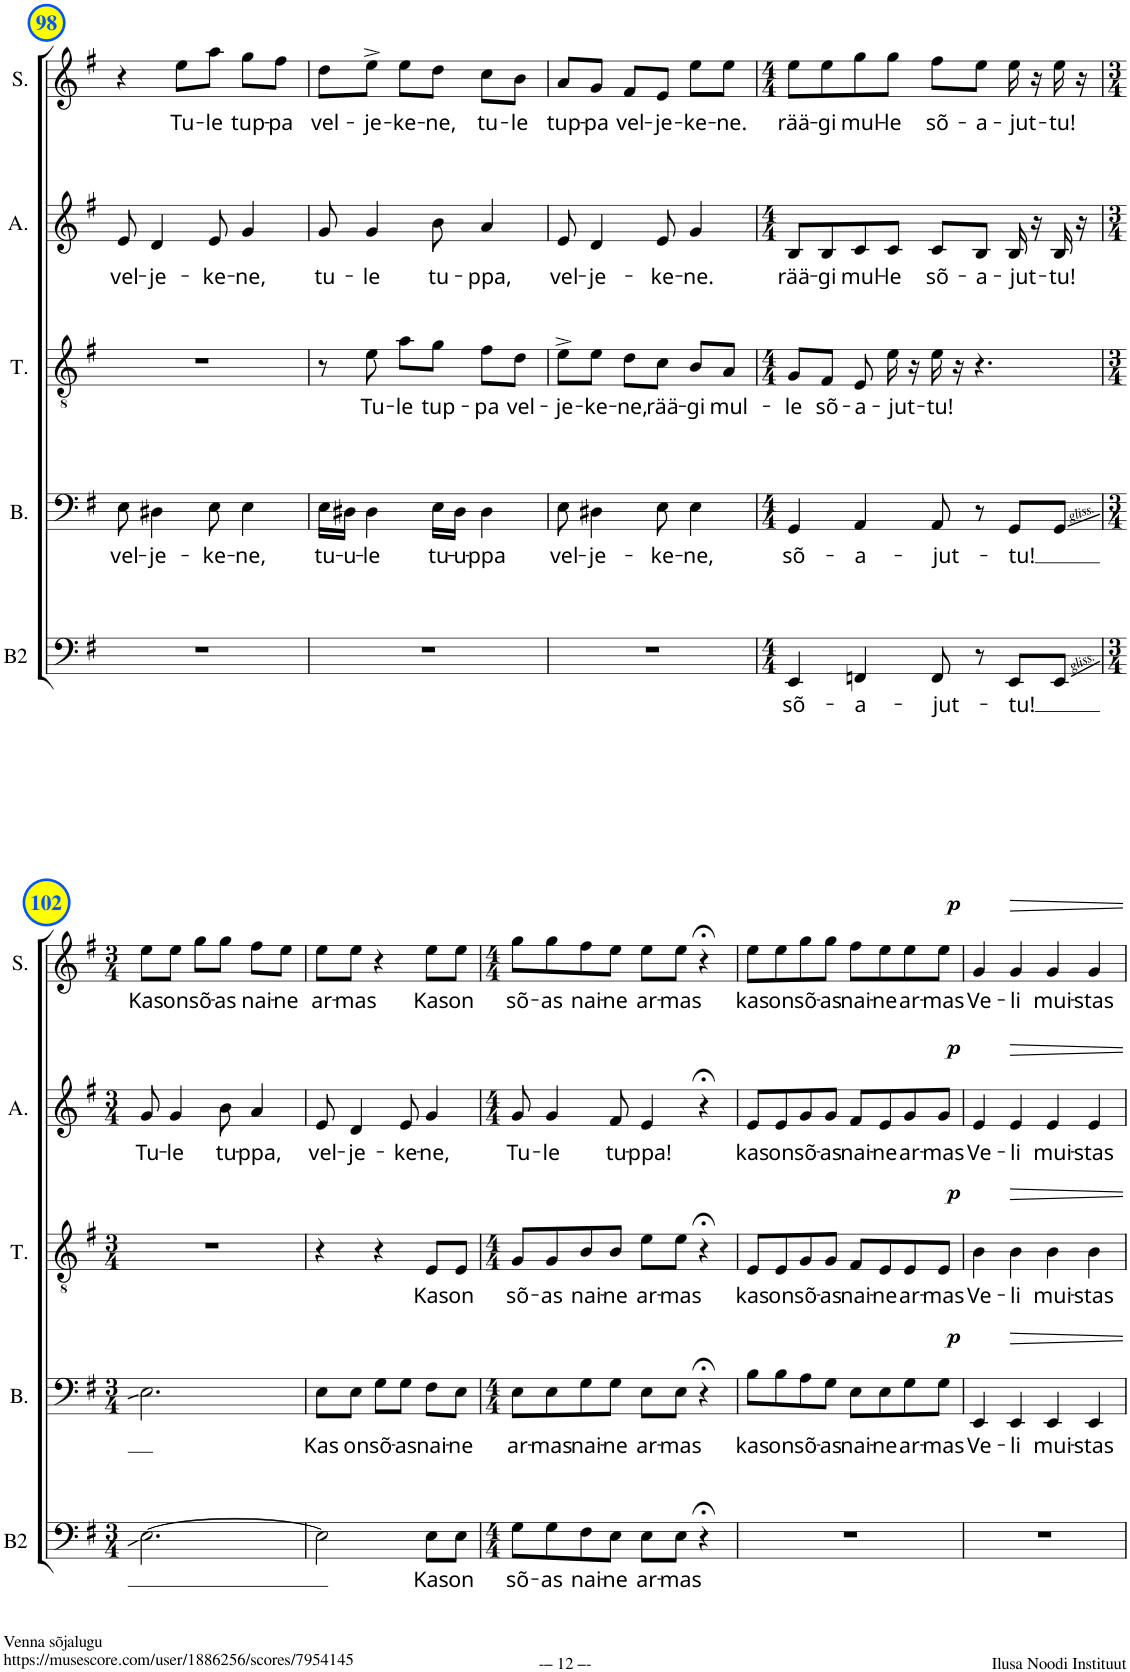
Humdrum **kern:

**kern	**text	**kern	**text	**dynam	**kern	**text	**dynam	**kern	**text	**dynam	**kern	**text	**dynam
*part5	*part5	*part4	*part4	*part4	*part3	*part3	*part3	*part2	*part2	*part2	*part1	*part1	*part1
*staff5	*staff5	*staff4	*staff4	*staff4	*staff3	*staff3	*staff3	*staff2	*staff2	*staff2	*staff1	*staff1	*staff1
*I"Bass II	*	*I"Bass	*	*	*I"Tenor	*	*	*I"Alto	*	*	*I"Soprano	*	*
*I'B2	*	*I'B.	*	*	*I'T.	*	*	*I'A.	*	*	*I'S.	*	*
!!LO:PB:g=z
*clefF4	*	*clefF4	*	*	*clefGv2	*	*	*clefG2	*	*	*clefG2	*	*
*	*	*	*	*	*	*	*	*Trd1c2	*	*	*	*	*
*k[f#]	*	*k[f#]	*	*	*k[f#]	*	*	*k[f#]	*	*	*k[f#]	*	*
*M3/4	*	*M3/4	*	*	*M3/4	*	*	*M3/4	*	*	*M3/4	*	*
=98	=98	=98	=98	=98	=98	=98	=98	=98	=98	=98	=98	=98	=98
!	!	!	!LO:LY:b	!	!	!	!	!	!LO:LY:b	!	!	!	!
2.r	.	8E\	vel-	.	2.r	.	.	8e/	vel-	.	4r	.	.
!	!	!	!LO:LY:b	!	!	!	!	!	!LO:LY:b	!	!	!	!
.	.	4D#X\	-je-	.	.	.	.	4d/	-je-	.	.	.	.
!	!	!	!	!	!	!	!	!	!	!	!	!LO:LY:b	!
.	.	.	.	.	.	.	.	.	.	.	8ee\L	Tu-	.
!	!	!	!LO:LY:b	!	!	!	!	!	!LO:LY:b	!	!	!LO:LY:b	!
.	.	8E\	-ke-	.	.	.	.	8e/	-ke-	.	8aa\J	-le	.
!	!	!	!LO:LY:b	!	!	!	!	!	!LO:LY:b	!	!	!LO:LY:b	!
.	.	4E\	-ne,	.	.	.	.	4g/	-ne,	.	8gg\L	tup-	.
!	!	!	!	!	!	!	!	!	!	!	!	!LO:LY:b	!
.	.	.	.	.	.	.	.	.	.	.	8ff#\J	-pa	.
=99	=99	=99	=99	=99	=99	=99	=99	=99	=99	=99	=99	=99	=99
!	!	!	!LO:LY:b	!	!	!	!	!	!LO:LY:b	!	!	!LO:LY:b	!
2.r	.	16E\LL	tu-	.	8r	.	.	8g/	tu-	.	8dd\L	vel-	.
!	!	!	!LO:LY:b	!	!	!	!	!	!	!	!	!	!
.	.	16D#X\JJ	-u-	.	.	.	.	.	.	.	.	.	.
!	!	!	!LO:LY:b	!	!	!LO:LY:b	!	!	!LO:LY:b	!	!	!LO:LY:b	!
.	.	4D#\	-le	.	8e\	Tu-	.	4g/	-le	.	8ee^\J	-je-	.
!	!	!	!	!	!	!LO:LY:b	!	!	!	!	!	!LO:LY:b	!
.	.	.	.	.	8a\L	-le	.	.	.	.	8ee\L	-ke-	.
!	!	!	!LO:LY:b	!	!	!LO:LY:b	!	!	!LO:LY:b	!	!	!LO:LY:b	!
.	.	16E\LL	tu-	.	8g\J	tup-	.	8b\	-tu-	.	8dd\J	-ne,	.
!	!	!	!LO:LY:b	!	!	!	!	!	!	!	!	!	!
.	.	16D#\JJ	-u-	.	.	.	.	.	.	.	.	.	.
!	!	!	!LO:LY:b	!	!	!LO:LY:b	!	!	!LO:LY:b	!	!	!LO:LY:b	!
.	.	4D#\	-ppa	.	8f#\L	-pa	.	4a/	-ppa,	.	8cc\L	tu-	.
!	!	!	!	!	!	!LO:LY:b	!	!	!	!	!	!LO:LY:b	!
.	.	.	.	.	8d\J	vel-	.	.	.	.	8b\J	-le	.
=100	=100	=100	=100	=100	=100	=100	=100	=100	=100	=100	=100	=100	=100
!	!	!	!LO:LY:b	!	!	!LO:LY:b	!	!	!LO:LY:b	!	!	!LO:LY:b	!
2.r	.	8E\	vel-	.	8e^\L	-je-	.	8e/	vel-	.	8a/L	tup-	.
!	!	!	!LO:LY:b	!	!	!LO:LY:b	!	!	!LO:LY:b	!	!	!LO:LY:b	!
.	.	4D#X\	-je-	.	8e\J	-ke-	.	4d/	-je-	.	8g/J	-pa	.
!	!	!	!	!	!	!LO:LY:b	!	!	!	!	!	!LO:LY:b	!
.	.	.	.	.	8d\L	-ne,	.	.	.	.	8f#/L	vel-	.
!	!	!	!LO:LY:b	!	!	!LO:LY:b	!	!	!LO:LY:b	!	!	!LO:LY:b	!
.	.	8E\	-ke-	.	8c\J	rää-	.	8e/	-ke-	.	8e/J	-je-	.
!	!	!	!LO:LY:b	!	!	!LO:LY:b	!	!	!LO:LY:b	!	!	!LO:LY:b	!
.	.	4E\	-ne,	.	8B/L	-gi	.	4g/	-ne.	.	8ee\L	-ke-	.
!	!	!	!	!	!	!LO:LY:b	!	!	!	!	!	!LO:LY:b	!
.	.	.	.	.	8A/J	mul-	.	.	.	.	8ee\J	-ne.	.
=101	=101	=101	=101	=101	=101	=101	=101	=101	=101	=101	=101	=101	=101
*M4/4	*	*M4/4	*	*	*M4/4	*	*	*M4/4	*	*	*M4/4	*	*
!	!LO:LY:b	!	!LO:LY:b	!	!	!LO:LY:b	!	!	!LO:LY:b	!	!	!LO:LY:b	!
4EE/	sõ-	4GG/	sõ-	.	8G/L	-le	.	8B/L	rää-	.	8ee\L	rää-	.
!	!	!	!	!	!	!LO:LY:b	!	!	!LO:LY:b	!	!	!LO:LY:b	!
.	.	.	.	.	8F#/J	sõ-	.	8B/	-gi	.	8ee\	-gi	.
!	!LO:LY:b	!	!LO:LY:b	!	!	!LO:LY:b	!	!	!LO:LY:b	!	!	!LO:LY:b	!
4FFn/	-a-	4AA/	-a-	.	8E/	-a-	.	8c/	mul-	.	8gg\	mul-	.
!	!	!	!	!	!	!LO:LY:b	!	!	!LO:LY:b	!	!	!LO:LY:b	!
.	.	.	.	.	16e\	-jut-	.	8c/J	-le	.	8gg\J	-le	.
.	.	.	.	.	16r	.	.	.	.	.	.	.	.
!	!LO:LY:b	!	!LO:LY:b	!	!	!LO:LY:b	!	!	!LO:LY:b	!	!	!LO:LY:b	!
8FF/	-jut-	8AA/	-jut-	.	16e\	-tu!	.	8c/L	sõ-	.	8ff#\L	sõ-	.
.	.	.	.	.	16r	.	.	.	.	.	.	.	.
!	!	!	!	!	!	!	!	!	!LO:LY:b	!	!	!LO:LY:b	!
8r	.	8r	.	.	4.r	.	.	8B/J	-a-	.	8ee\J	-a-	.
!	!LO:LY:b	!	!LO:LY:b	!	!	!	!	!	!LO:LY:b	!	!	!LO:LY:b	!
8EE/L	-tu!	8GG/L	-tu!	.	.	.	.	16B/	-jut-	.	16ee\	-jut-	.
.	.	.	.	.	.	.	.	16r	.	.	16r	.	.
!	!	!	!	!	!	!	!	!	!LO:LY:b	!	!	!LO:LY:b	!
8EE/J	.	8GG/J	.	.	.	.	.	16B/	-tu!	.	16ee\	-tu!	.
.	.	.	.	.	.	.	.	16r	.	.	16r	.	.
!!LO:LB:g=z
=102	=102	=102	=102	=102	=102	=102	=102	=102	=102	=102	=102	=102	=102
*M3/4	*	*M3/4	*	*	*M3/4	*	*	*M3/4	*	*	*M3/4	*	*
!	!	!	!	!	!	!	!	!	!LO:LY:b	!	!	!LO:LY:b	!
[2.E\	.	2.E\	.	.	2.r	.	.	8g/	Tu-	.	8ee\L	Kas	.
!	!	!	!	!	!	!	!	!	!LO:LY:b	!	!	!LO:LY:b	!
.	.	.	.	.	.	.	.	4g/	-le	.	8ee\J	on	.
!	!	!	!	!	!	!	!	!	!	!	!	!LO:LY:b	!
.	.	.	.	.	.	.	.	.	.	.	8gg\L	sõ-	.
!	!	!	!	!	!	!	!	!	!LO:LY:b	!	!	!LO:LY:b	!
.	.	.	.	.	.	.	.	8b\	-tu-	.	8gg\J	-as	.
!	!	!	!	!	!	!	!	!	!LO:LY:b	!	!	!LO:LY:b	!
.	.	.	.	.	.	.	.	4a/	-ppa,	.	8ff#\L	nai-	.
!	!	!	!	!	!	!	!	!	!	!	!	!LO:LY:b	!
.	.	.	.	.	.	.	.	.	.	.	8ee\J	-ne	.
=103	=103	=103	=103	=103	=103	=103	=103	=103	=103	=103	=103	=103	=103
!	!	!	!LO:LY:b	!	!	!	!	!	!LO:LY:b	!	!	!LO:LY:b	!
2E\]	.	8E\L	Kas	.	4r	.	.	8e/	vel-	.	8ee\L	ar-	.
!	!	!	!LO:LY:b	!	!	!	!	!	!LO:LY:b	!	!	!LO:LY:b	!
.	.	8E\J	on	.	.	.	.	4d/	-je-	.	8ee\J	-mas	.
!	!	!	!LO:LY:b	!	!	!	!	!	!	!	!	!	!
.	.	8G\L	sõ-	.	4r	.	.	.	.	.	4r	.	.
!	!	!	!LO:LY:b	!	!	!	!	!	!LO:LY:b	!	!	!	!
.	.	8G\J	-as	.	.	.	.	8e/	-ke-	.	.	.	.
!	!LO:LY:b	!	!LO:LY:b	!	!	!LO:LY:b	!	!	!LO:LY:b	!	!	!LO:LY:b	!
8E\L	Kas	8F#\L	nai-	.	8E/L	Kas	.	4g/	-ne,	.	8ee\L	Kas	.
!	!LO:LY:b	!	!LO:LY:b	!	!	!LO:LY:b	!	!	!	!	!	!LO:LY:b	!
8E\J	on	8E\J	-ne	.	8E/J	on	.	.	.	.	8ee\J	on	.
=104	=104	=104	=104	=104	=104	=104	=104	=104	=104	=104	=104	=104	=104
*M4/4	*	*M4/4	*	*	*M4/4	*	*	*M4/4	*	*	*M4/4	*	*
!	!LO:LY:b	!	!LO:LY:b	!	!	!LO:LY:b	!	!	!LO:LY:b	!	!	!LO:LY:b	!
8G\L	sõ-	8E\L	ar-	.	8G/L	sõ-	.	8g/	Tu-	.	8gg\L	sõ-	.
!	!LO:LY:b	!	!LO:LY:b	!	!	!LO:LY:b	!	!	!LO:LY:b	!	!	!LO:LY:b	!
8G\	-as	8E\	-mas	.	8G/	-as	.	4g/	-le	.	8gg\	-as	.
!	!LO:LY:b	!	!LO:LY:b	!	!	!LO:LY:b	!	!	!	!	!	!LO:LY:b	!
8F#\	nai-	8G\	nai-	.	8B/	nai-	.	.	.	.	8ff#\	nai-	.
!	!LO:LY:b	!	!LO:LY:b	!	!	!LO:LY:b	!	!	!LO:LY:b	!	!	!LO:LY:b	!
8E\J	-ne	8G\J	-ne	.	8B/J	-ne	.	8f#/	-tu-	.	8ee\J	-ne	.
!	!LO:LY:b	!	!LO:LY:b	!	!	!LO:LY:b	!	!	!LO:LY:b	!	!	!LO:LY:b	!
8E\L	ar-	8E\L	ar-	.	8e\L	ar-	.	4e/	-ppa!	.	8ee\L	ar-	.
!	!LO:LY:b	!	!LO:LY:b	!	!	!LO:LY:b	!	!	!	!	!	!LO:LY:b	!
8E\J	-mas	8E\J	-mas	.	8e\J	-mas	.	.	.	.	8ee\J	-mas	.
4r;<	.	4r;<	.	.	4r;<	.	.	4r;<	.	.	4r;<	.	.
=105	=105	=105	=105	=105	=105	=105	=105	=105	=105	=105	=105	=105	=105
!	!	!	!LO:LY:b	!	!	!LO:LY:b	!	!	!LO:LY:b	!	!	!LO:LY:b	!
1r	.	8B\L	kas	.	8E/L	kas	.	8e/L	kas	.	8ee\L	kas	.
!	!	!	!LO:LY:b	!	!	!LO:LY:b	!	!	!LO:LY:b	!	!	!LO:LY:b	!
.	.	8B\	on	.	8E/	on	.	8e/	on	.	8ee\	on	.
!	!	!	!LO:LY:b	!	!	!LO:LY:b	!	!	!LO:LY:b	!	!	!LO:LY:b	!
.	.	8A\	sõ-	.	8G/	sõ-	.	8g/	sõ-	.	8gg\	sõ-	.
!	!	!	!LO:LY:b	!	!	!LO:LY:b	!	!	!LO:LY:b	!	!	!LO:LY:b	!
.	.	8G\J	-as	.	8G/J	-as	.	8g/J	-as	.	8gg\J	-as	.
!	!	!	!LO:LY:b	!	!	!LO:LY:b	!	!	!LO:LY:b	!	!	!LO:LY:b	!
.	.	8E\L	nai-	.	8F#/L	nai-	.	8f#/L	nai-	.	8ff#\L	nai-	.
!	!	!	!LO:LY:b	!	!	!LO:LY:b	!	!	!LO:LY:b	!	!	!LO:LY:b	!
.	.	8E\	-ne	.	8E/	-ne	.	8e/	-ne	.	8ee\	-ne	.
!	!	!	!LO:LY:b	!	!	!LO:LY:b	!	!	!LO:LY:b	!	!	!LO:LY:b	!
.	.	8G\	ar-	.	8E/	ar-	.	8g/	ar-	.	8ee\	ar-	.
!	!	!	!LO:LY:b	!	!	!LO:LY:b	!	!	!LO:LY:b	!	!	!LO:LY:b	!
.	.	8G\J	-mas	.	8E/J	-mas	.	8g/J	-mas	.	8ee\J	-mas	.
=106	=106	=106	=106	=106	=106	=106	=106	=106	=106	=106	=106	=106	=106
!	!	!	!LO:LY:b	!LO:DY:a	!	!LO:LY:b	!LO:DY:a	!	!LO:LY:b	!LO:DY:a	!	!LO:LY:b	!LO:DY:a
1r	.	4EE/	Ve-	p	4B\	Ve-	p	4e/	Ve-	p	4g/	Ve-	p
!	!	!	!LO:LY:b	!	!	!LO:LY:b	!	!	!LO:LY:b	!	!	!LO:LY:b	!
.	.	4EE/	-li	.	4B\	-li	.	4e/	-li	.	4g/	-li	.
!	!	!	!LO:LY:b	!	!	!LO:LY:b	!	!	!LO:LY:b	!	!	!LO:LY:b	!
.	.	4EE/	mui-	.	4B\	mui-	.	4e/	mui-	.	4g/	mui-	.
!	!	!	!LO:LY:b	!	!	!LO:LY:b	!	!	!LO:LY:b	!	!	!LO:LY:b	!
.	.	4EE/	-stas	.	4B\	-stas	.	4e/	-stas	.	4g/	-stas	.
=	=	=	=	=	=	=	=	=	=	=	=	=	=
*-	*-	*-	*-	*-	*-	*-	*-	*-	*-	*-	*-	*-	*-
